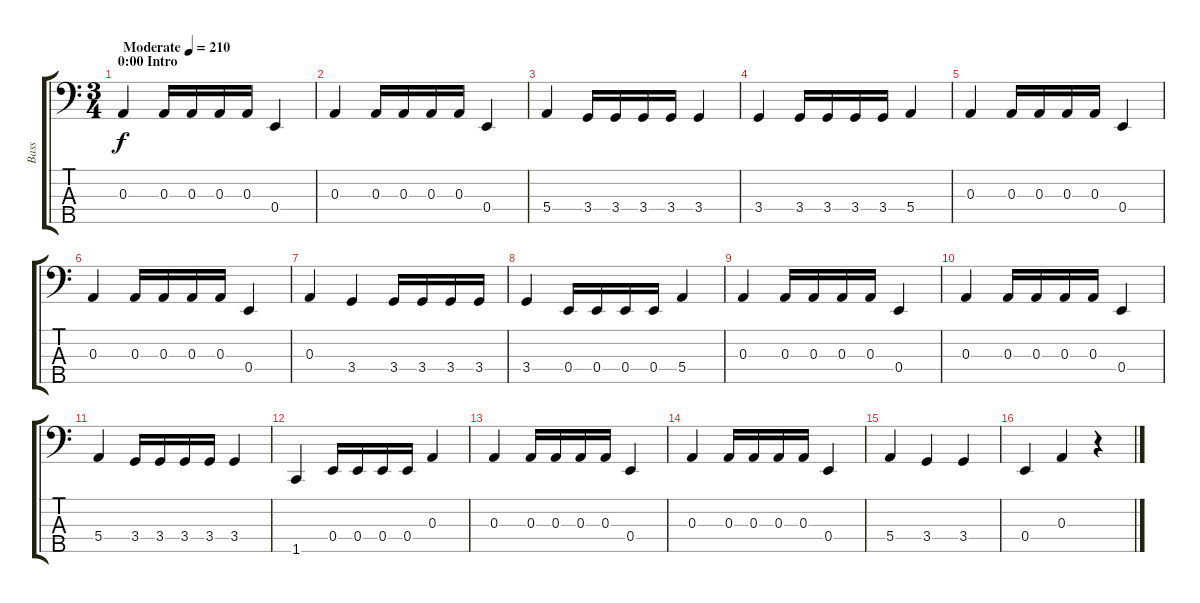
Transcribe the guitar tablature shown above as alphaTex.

\track ("Bass" "Bass") {instrument electricbassfinger}
\staff {score tabs}
\tuning (G2 D2 A1 E1 B0) {hide}
\ts (3 4)
\section ("" "0:00 Intro")
\tempo (210 "Moderate")
\clef f4
\ks c
0.3.4{dy f instrument electricbassfinger} 0.3.16 0.3.16 0.3.16 0.3.16 0.4.4 |
0.3.4 0.3.16 0.3.16 0.3.16 0.3.16 0.4.4 |
5.4.4 3.4.16 3.4.16 3.4.16 3.4.16 3.4.4 |
3.4.4 3.4.16 3.4.16 3.4.16 3.4.16 5.4.4 |
0.3.4 0.3.16 0.3.16 0.3.16 0.3.16 0.4.4 |
0.3.4 0.3.16 0.3.16 0.3.16 0.3.16 0.4.4 |
0.3.4 3.4.4 3.4.16 3.4.16 3.4.16 3.4.16 |
3.4.4 0.4.16 0.4.16 0.4.16 0.4.16 5.4.4 |
0.3.4 0.3.16 0.3.16 0.3.16 0.3.16 0.4.4 |
0.3.4 0.3.16 0.3.16 0.3.16 0.3.16 0.4.4 |
5.4.4 3.4.16 3.4.16 3.4.16 3.4.16 3.4.4 |
1.5.4 0.4.16 0.4.16 0.4.16 0.4.16 0.3.4 |
0.3.4 0.3.16 0.3.16 0.3.16 0.3.16 0.4.4 |
0.3.4 0.3.16 0.3.16 0.3.16 0.3.16 0.4.4 |
5.4.4 3.4.4 3.4.4 |
0.4.4 0.3.4 r.4
